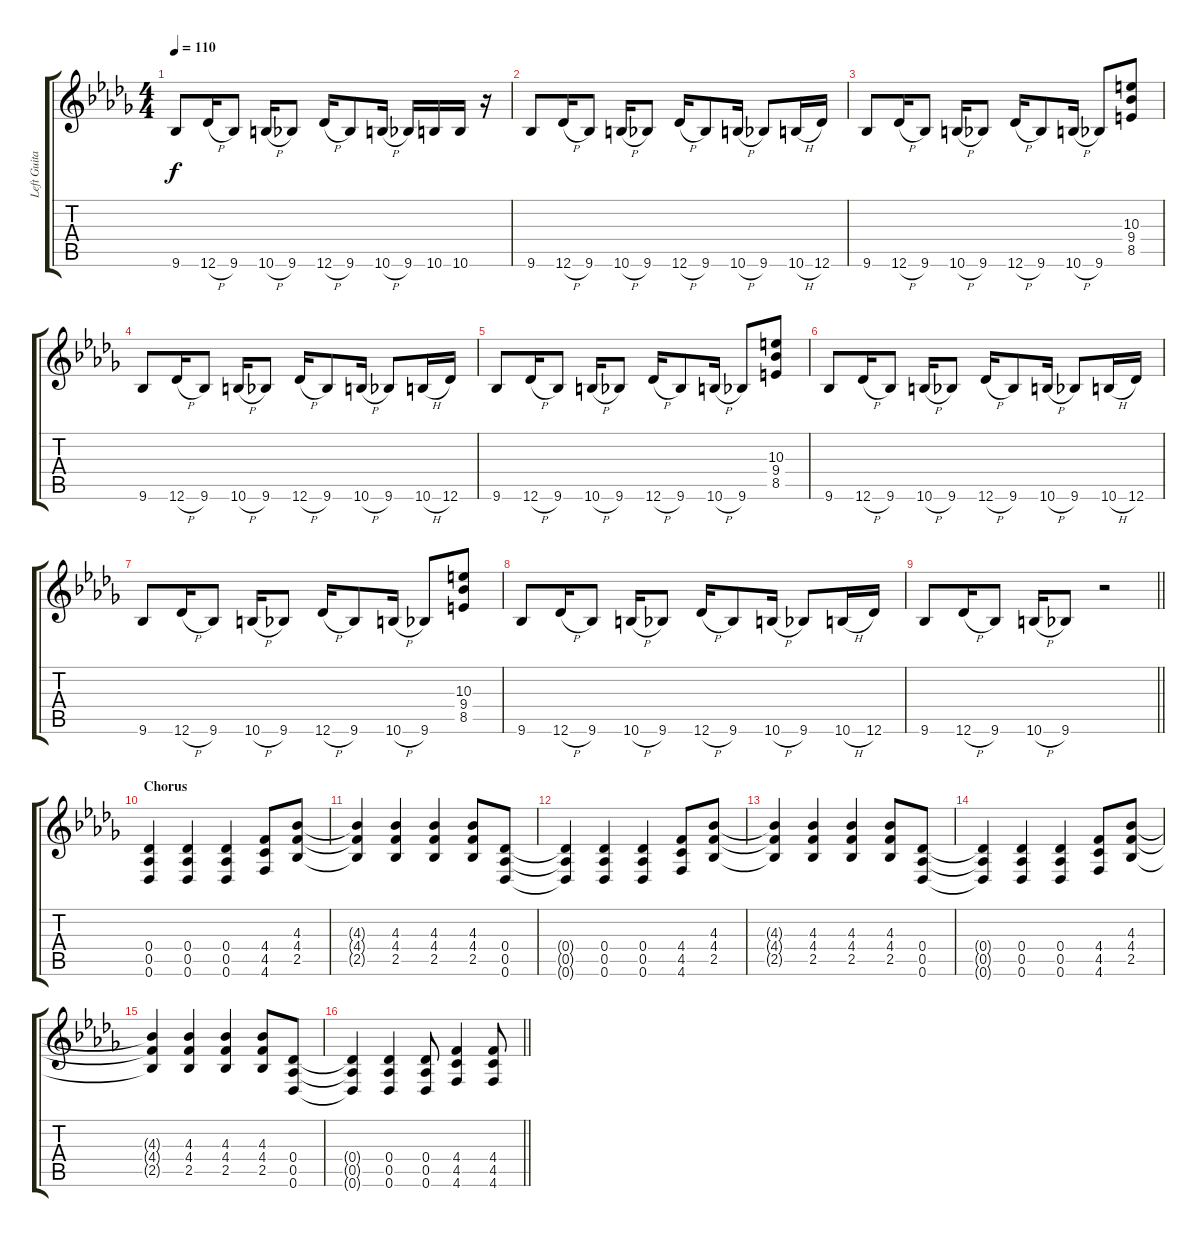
\track ("Left Guitar" "Left Guita") {instrument distortionguitar}
\staff {score tabs}
\tuning (Eb4 Bb3 Gb3 Db3 Ab2 Db2) {hide}
\ts (4 4)
\tempo 110
\clef g2
\ks db
9.6.8{dy f} 12.6{h}.16 9.6.8 10.6{h}.16 9.6.8 12.6{h}.16 9.6.8 10.6{h}.16 9.6.16 10.6.16 10.6.16 r.16 |
9.6.8 12.6{h}.16 9.6.8 10.6{h}.16 9.6.8 12.6{h}.16 9.6.8 10.6{h}.16 9.6.8 10.6{h}.16 12.6.16 |
9.6.8 12.6{h}.16 9.6.8 10.6{h}.16 9.6.8 12.6{h}.16 9.6.8 10.6{h}.16 9.6.8 (10.3 9.4 8.5).8 |
9.6.8 12.6{h}.16 9.6.8 10.6{h}.16 9.6.8 12.6{h}.16 9.6.8 10.6{h}.16 9.6.8 10.6{h}.16 12.6.16 |
9.6.8 12.6{h}.16 9.6.8 10.6{h}.16 9.6.8 12.6{h}.16 9.6.8 10.6{h}.16 9.6.8 (10.3 9.4 8.5).8 |
9.6.8 12.6{h}.16 9.6.8 10.6{h}.16 9.6.8 12.6{h}.16 9.6.8 10.6{h}.16 9.6.8 10.6{h}.16 12.6.16 |
9.6.8 12.6{h}.16 9.6.8 10.6{h}.16 9.6.8 12.6{h}.16 9.6.8 10.6{h}.16 9.6.8 (10.3 9.4 8.5).8 |
9.6.8 12.6{h}.16 9.6.8 10.6{h}.16 9.6.8 12.6{h}.16 9.6.8 10.6{h}.16 9.6.8 10.6{h}.16 12.6.16 |
\barLineRight lightlight
9.6.8 12.6{h}.16 9.6.8 10.6{h}.16 9.6.8 r.2 |
\section ("" "Chorus")
(0.4 0.5 0.6).4 (0.4 0.5 0.6).4 (0.4 0.5 0.6).4 (4.4 4.5 4.6).8 (4.3 4.4 2.5).8 |
(4.3{t} 4.4{t} 2.5{t}).4 (4.3 4.4 2.5).4 (4.3 4.4 2.5).4 (4.3 4.4 2.5).8 (0.4 0.5 0.6).8 |
(0.4{t} 0.5{t} 0.6{t}).4 (0.4 0.5 0.6).4 (0.4 0.5 0.6).4 (4.4 4.5 4.6).8 (4.3 4.4 2.5).8 |
(4.3{t} 4.4{t} 2.5{t}).4 (4.3 4.4 2.5).4 (4.3 4.4 2.5).4 (4.3 4.4 2.5).8 (0.4 0.5 0.6).8 |
(0.4{t} 0.5{t} 0.6{t}).4 (0.4 0.5 0.6).4 (0.4 0.5 0.6).4 (4.4 4.5 4.6).8 (4.3 4.4 2.5).8 |
(4.3{t} 4.4{t} 2.5{t}).4 (4.3 4.4 2.5).4 (4.3 4.4 2.5).4 (4.3 4.4 2.5).8 (0.4 0.5 0.6).8 |
\barLineRight lightlight
(0.4{t} 0.5{t} 0.6{t}).4 (0.4 0.5 0.6).4 (0.4 0.5 0.6).8 (4.4 4.5 4.6).4 (4.4 4.5 4.6).8
